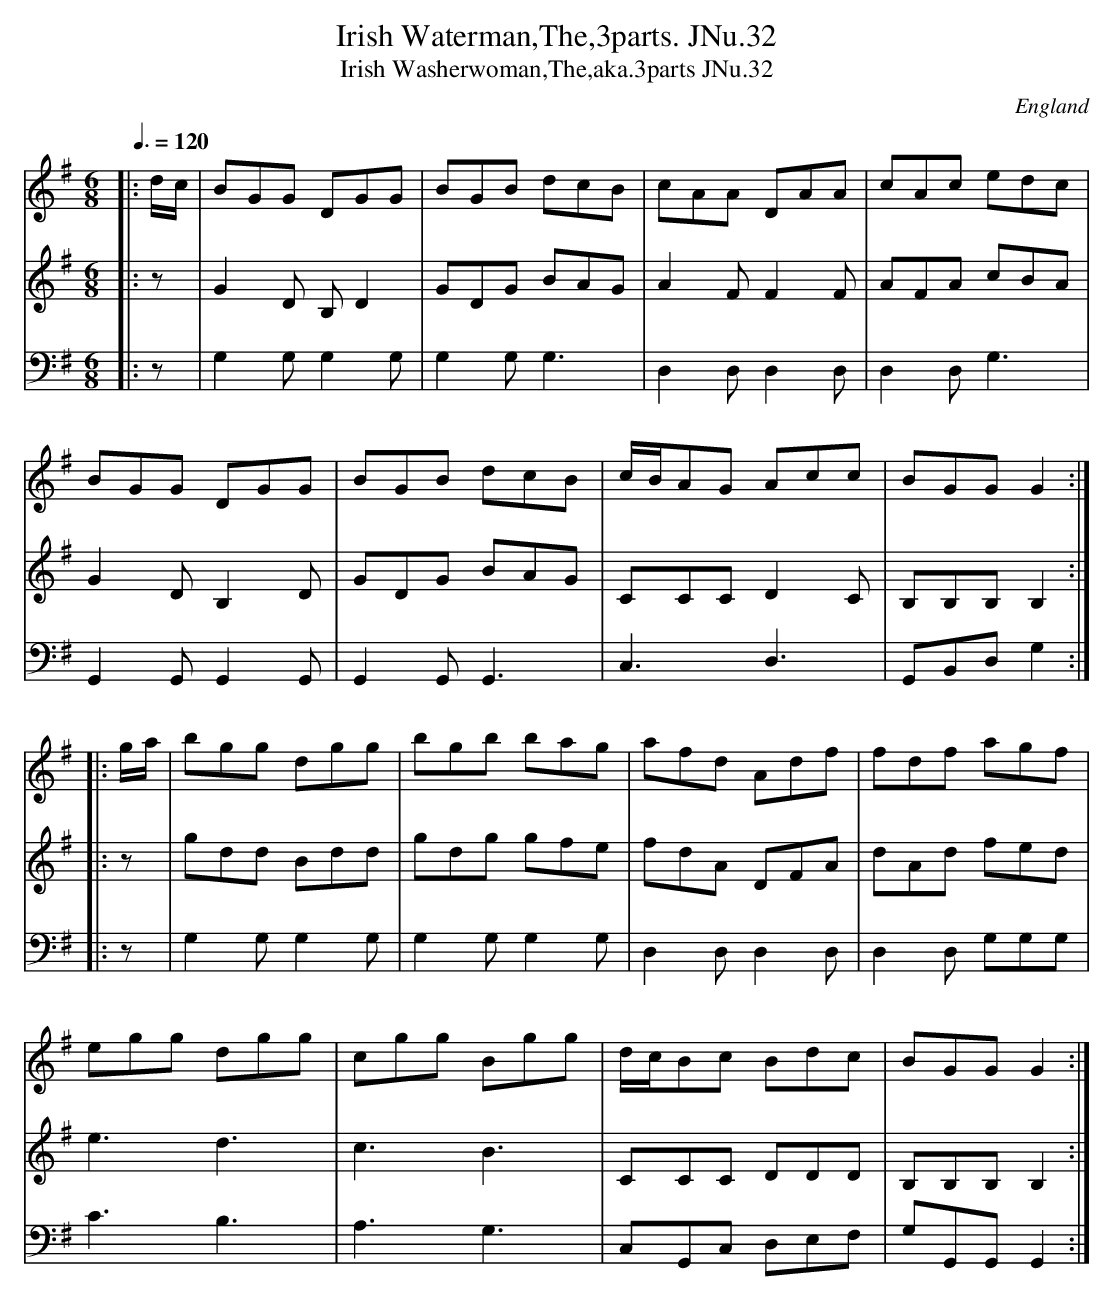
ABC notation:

X:1
T:Irish Waterman,The,3parts. JNu.32
T:Irish Washerwoman,The,aka.3parts JNu.32
M:6/8
L:1/8
Q:3/8=120
O:England
V:1
V:2
V:3 clef=bass
K:G major
[V:1] |: d/c/ | BGG DGG | BGB dcB | cAA DAA | cAc edc |
[V:2] |: z | G2D B,D2 | GDG BAG | A2FF2F | AFA cBA |
[V:3] |: z | G,2G,G,2G, | G,2G,G,3 | D,2D,D,2D, | D,2D,G,3 |
[V:1] BGG DGG | BGB dcB | c/B/AG Acc | BGG G2 :|
[V:2] G2DB,2D | GDG BAG | CCCD2C | B,B,B,B,2 :|
[V:3] G,,2G,,G,,2G,, | G,,2G,,G,,3 | C,3D,3 | G,,B,,D,G,2 :|
[V:1] |: g/a/ | bgg dgg | bgb bag | afd Adf | fdf agf |
[V:2] |: z | gdd Bdd | gdg gfe | fdA DFA | dAd fed |
[V:3] |: z | G,2G,G,2G, | G,2G,G,2G, | D,2D,D,2D, | D,2D, G,G,G, |
[V:1] egg dgg | cgg Bgg | d/c/Bc Bdc | BGG G2 :|
[V:2] e3d3 | c3B3 | CCC DDD | B,B,B,B,2 :|
[V:3] C3B,3 | A,3G,3 | C,G,,C, D,E,F, | G,G,,G,,G,,2 :|
